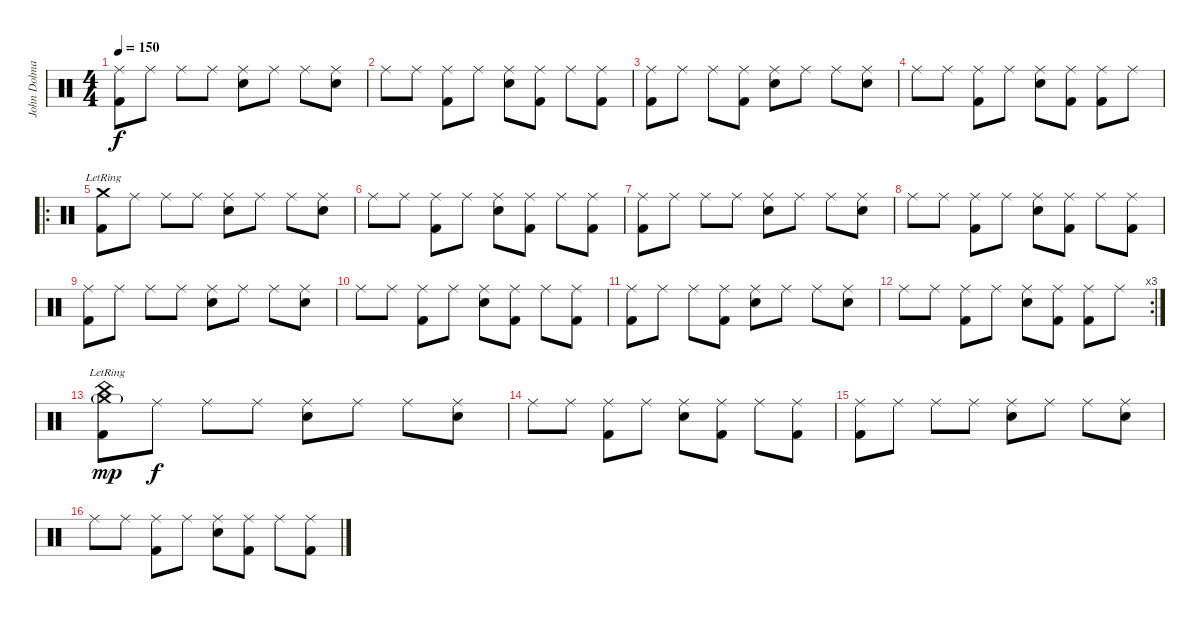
\track ("John Dolmayan" "John Dolma") {instrument percussion}
\staff {score}
\articulation defaults
\ts (4 4)
\tempo 150
\clef neutral
\ks c
("Ride (middle)" "Kick (hit) 2").8{dy f} "Ride (middle)".8 "Ride (middle)".8 "Ride (middle)".8 ("Ride (middle)" "Electric Snare (hit)").8 "Ride (middle)".8 "Ride (middle)".8 ("Ride (middle)" "Electric Snare (hit)").8 |
"Ride (middle)".8 "Ride (middle)".8 ("Ride (middle)" "Kick (hit) 2").8 "Ride (middle)".8 ("Ride (middle)" "Electric Snare (hit)").8 ("Ride (middle)" "Kick (hit) 2").8 "Ride (middle)".8 ("Ride (middle)" "Kick (hit) 2").8 |
("Ride (middle)" "Kick (hit) 2").8 "Ride (middle)".8 "Ride (middle)".8 ("Ride (middle)" "Kick (hit) 2").8 ("Ride (middle)" "Electric Snare (hit)").8 "Ride (middle)".8 "Ride (middle)".8 ("Ride (middle)" "Electric Snare (hit)").8 |
"Ride (middle)".8 "Ride (middle)".8 ("Ride (middle)" "Kick (hit) 2").8 "Ride (middle)".8 ("Ride (middle)" "Electric Snare (hit)").8 ("Ride (middle)" "Kick (hit) 2").8 ("Ride (middle)" "Kick (hit) 2").8 "Ride (middle)".8 |
\ro
("Crash medium (hit)"{lr} "Kick (hit) 2").8 "Ride (middle)".8 "Ride (middle)".8 "Ride (middle)".8 ("Ride (middle)" "Electric Snare (hit)").8 "Ride (middle)".8 "Ride (middle)".8 ("Ride (middle)" "Electric Snare (hit)").8 |
"Ride (middle)".8 "Ride (middle)".8 ("Ride (middle)" "Kick (hit) 2").8 "Ride (middle)".8 ("Ride (middle)" "Electric Snare (hit)").8 ("Ride (middle)" "Kick (hit) 2").8 "Ride (middle)".8 ("Ride (middle)" "Kick (hit) 2").8 |
("Ride (middle)" "Kick (hit) 2").8 "Ride (middle)".8 "Ride (middle)".8 "Ride (middle)".8 ("Ride (middle)" "Electric Snare (hit)").8 "Ride (middle)".8 "Ride (middle)".8 ("Ride (middle)" "Electric Snare (hit)").8 |
"Ride (middle)".8 "Ride (middle)".8 ("Ride (middle)" "Kick (hit) 2").8 "Ride (middle)".8 ("Ride (middle)" "Electric Snare (hit)").8 ("Ride (middle)" "Kick (hit) 2").8 "Ride (middle)".8 ("Ride (middle)" "Kick (hit) 2").8 |
("Ride (middle)" "Kick (hit) 2").8 "Ride (middle)".8 "Ride (middle)".8 "Ride (middle)".8 ("Ride (middle)" "Electric Snare (hit)").8 "Ride (middle)".8 "Ride (middle)".8 ("Ride (middle)" "Electric Snare (hit)").8 |
"Ride (middle)".8 "Ride (middle)".8 ("Ride (middle)" "Kick (hit) 2").8 "Ride (middle)".8 ("Ride (middle)" "Electric Snare (hit)").8 ("Ride (middle)" "Kick (hit) 2").8 "Ride (middle)".8 ("Ride (middle)" "Kick (hit) 2").8 |
("Ride (middle)" "Kick (hit) 2").8 "Ride (middle)".8 "Ride (middle)".8 ("Ride (middle)" "Kick (hit) 2").8 ("Ride (middle)" "Electric Snare (hit)").8 "Ride (middle)".8 "Ride (middle)".8 ("Ride (middle)" "Electric Snare (hit)").8 |
\rc 3 "Ride (middle)".8 "Ride (middle)".8
("Ride (middle)" "Kick (hit) 2").8 "Ride (middle)".8 ("Ride (middle)" "Electric Snare (hit)").8 ("Ride (middle)" "Kick (hit) 2").8 ("Ride (middle)" "Kick (hit) 2").8 "Ride (middle)".8 |
("China (hit)"{lr} "Crash medium (hit)"{g} "Kick (hit) 2").8{dy mp} "Ride (middle)".8{dy f} "Ride (middle)".8 "Ride (middle)".8 ("Ride (middle)" "Electric Snare (hit)").8 "Ride (middle)".8 "Ride (middle)".8 ("Ride (middle)" "Electric Snare (hit)").8 |
"Ride (middle)".8 "Ride (middle)".8 ("Ride (middle)" "Kick (hit) 2").8 "Ride (middle)".8 ("Ride (middle)" "Electric Snare (hit)").8 ("Ride (middle)" "Kick (hit) 2").8 "Ride (middle)".8 ("Ride (middle)" "Kick (hit) 2").8 |
("Ride (middle)" "Kick (hit) 2").8 "Ride (middle)".8 "Ride (middle)".8 "Ride (middle)".8 ("Ride (middle)" "Electric Snare (hit)").8 "Ride (middle)".8 "Ride (middle)".8 ("Ride (middle)" "Electric Snare (hit)").8 |
"Ride (middle)".8 "Ride (middle)".8 ("Ride (middle)" "Kick (hit) 2").8 "Ride (middle)".8 ("Ride (middle)" "Electric Snare (hit)").8 ("Ride (middle)" "Kick (hit) 2").8 "Ride (middle)".8 ("Ride (middle)" "Kick (hit) 2").8
